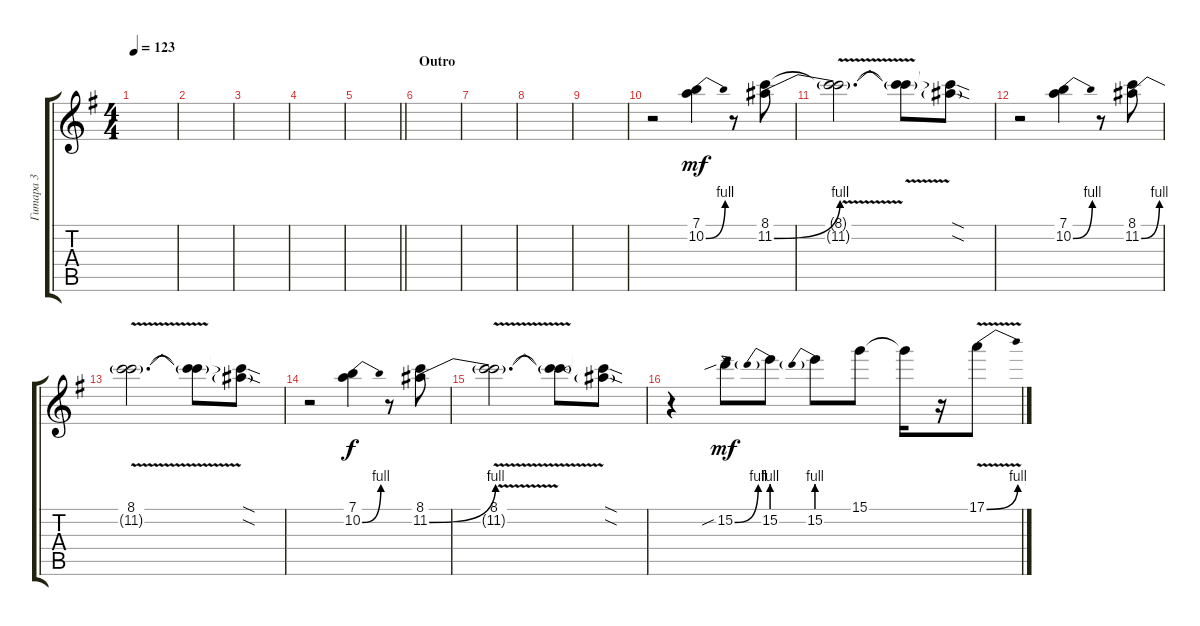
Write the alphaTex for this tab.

\track ("Гитара 3" "Гитара 3") {instrument distortionguitar}
\staff {score tabs}
\tuning (E4 B3 G3 D3 A2 E2) {hide}
\ts (4 4)
\tempo 123
\clef g2
\ks eminor
|
|
|
|
\barLineRight lightlight
|
\section ("" "Outro")
|
|
|
|
r.2 (7.1 10.2{be (bend 0 0 60 4)}).4{dy mf} r.8 (8.1 11.2{be (bend 0 0 60 4)}).8 |
(8.1{t} 11.2{v t}).2{d} (8.1{t} 11.2{t}).8 (8.1{sod t} 11.2{sod t}).8 |
r.2 (7.1 10.2{be (bend 0 0 60 4)}).4 r.8 (8.1 11.2{be (bend 0 0 60 4)}).8 |
(8.1{v} 11.2{v t}).2{d} (8.1{t} 11.2{t}).8 (8.1{sod t} 11.2{sod t}).8 |
r.2 (7.1 10.2{be (bend 0 0 60 4)}).4{dy f} r.8 (8.1 11.2{be (bend 0 0 60 4)}).8 |
(8.1{v} 11.2{v t}).2{d} (8.1{t} 11.2{t}).8 (8.1{sod t} 11.2{sod t}).8 |
r.4 15.2{be (bend 0 0 60 4) sib}.8{dy mf} 15.2{be (prebend 0 4 60 4)}.8 15.2{be (prebend 0 4 60 4)}.8 15.1.8 15.1{t}.16 r.16 17.1{be (bend 0 0 60 4) v}.8
